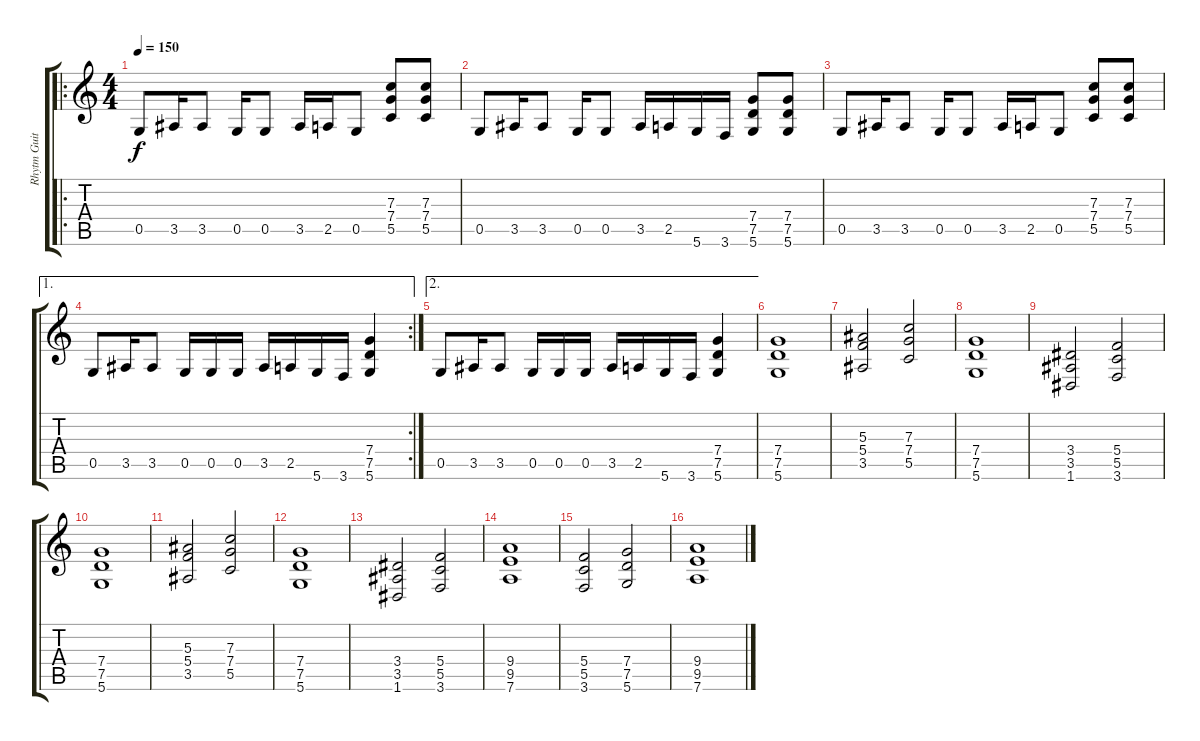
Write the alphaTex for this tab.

\track ("Rhytm Guitar" "Rhytm Guit") {instrument distortionguitar}
\staff {score tabs}
\tuning (D4 A3 F3 C3 G2 D2) {hide}
\ro
\ts (4 4)
\tempo 150
\clef g2
\ks c
0.5.8{dy f instrument distortionguitar} 3.5.16 3.5.8 0.5.16 0.5.8 3.5.16 2.5.16 0.5.8 (7.3 7.4 5.5).8 (7.3 7.4 5.5).8 |
0.5.8 3.5.16 3.5.8 0.5.16 0.5.8 3.5.16 2.5.16 5.6.16 3.6.16 (7.4 7.5 5.6).8 (7.4 7.5 5.6).8 |
0.5.8 3.5.16 3.5.8 0.5.16 0.5.8 3.5.16 2.5.16 0.5.8 (7.3 7.4 5.5).8 (7.3 7.4 5.5).8 |
\ae 1
\rc 2
0.5.8 3.5.16 3.5.8 0.5.16 0.5.16 0.5.16 3.5.16 2.5.16 5.6.16 3.6.16 (7.4 7.5 5.6).4 |
\ae 2
0.5.8 3.5.16 3.5.8 0.5.16 0.5.16 0.5.16 3.5.16 2.5.16 5.6.16 3.6.16 (7.4 7.5 5.6).4 |
(7.4 7.5 5.6).1 |
(5.3 5.4 3.5).2 (7.3 7.4 5.5).2 |
(7.4 7.5 5.6).1 |
(3.4 3.5 1.6).2 (5.4 5.5 3.6).2 |
(7.4 7.5 5.6).1 |
(5.3 5.4 3.5).2 (7.3 7.4 5.5).2 |
(7.4 7.5 5.6).1 |
(3.4 3.5 1.6).2 (5.4 5.5 3.6).2 |
(9.4 9.5 7.6).1 |
(5.4 5.5 3.6).2 (7.4 7.5 5.6).2 |
(9.4 9.5 7.6).1
